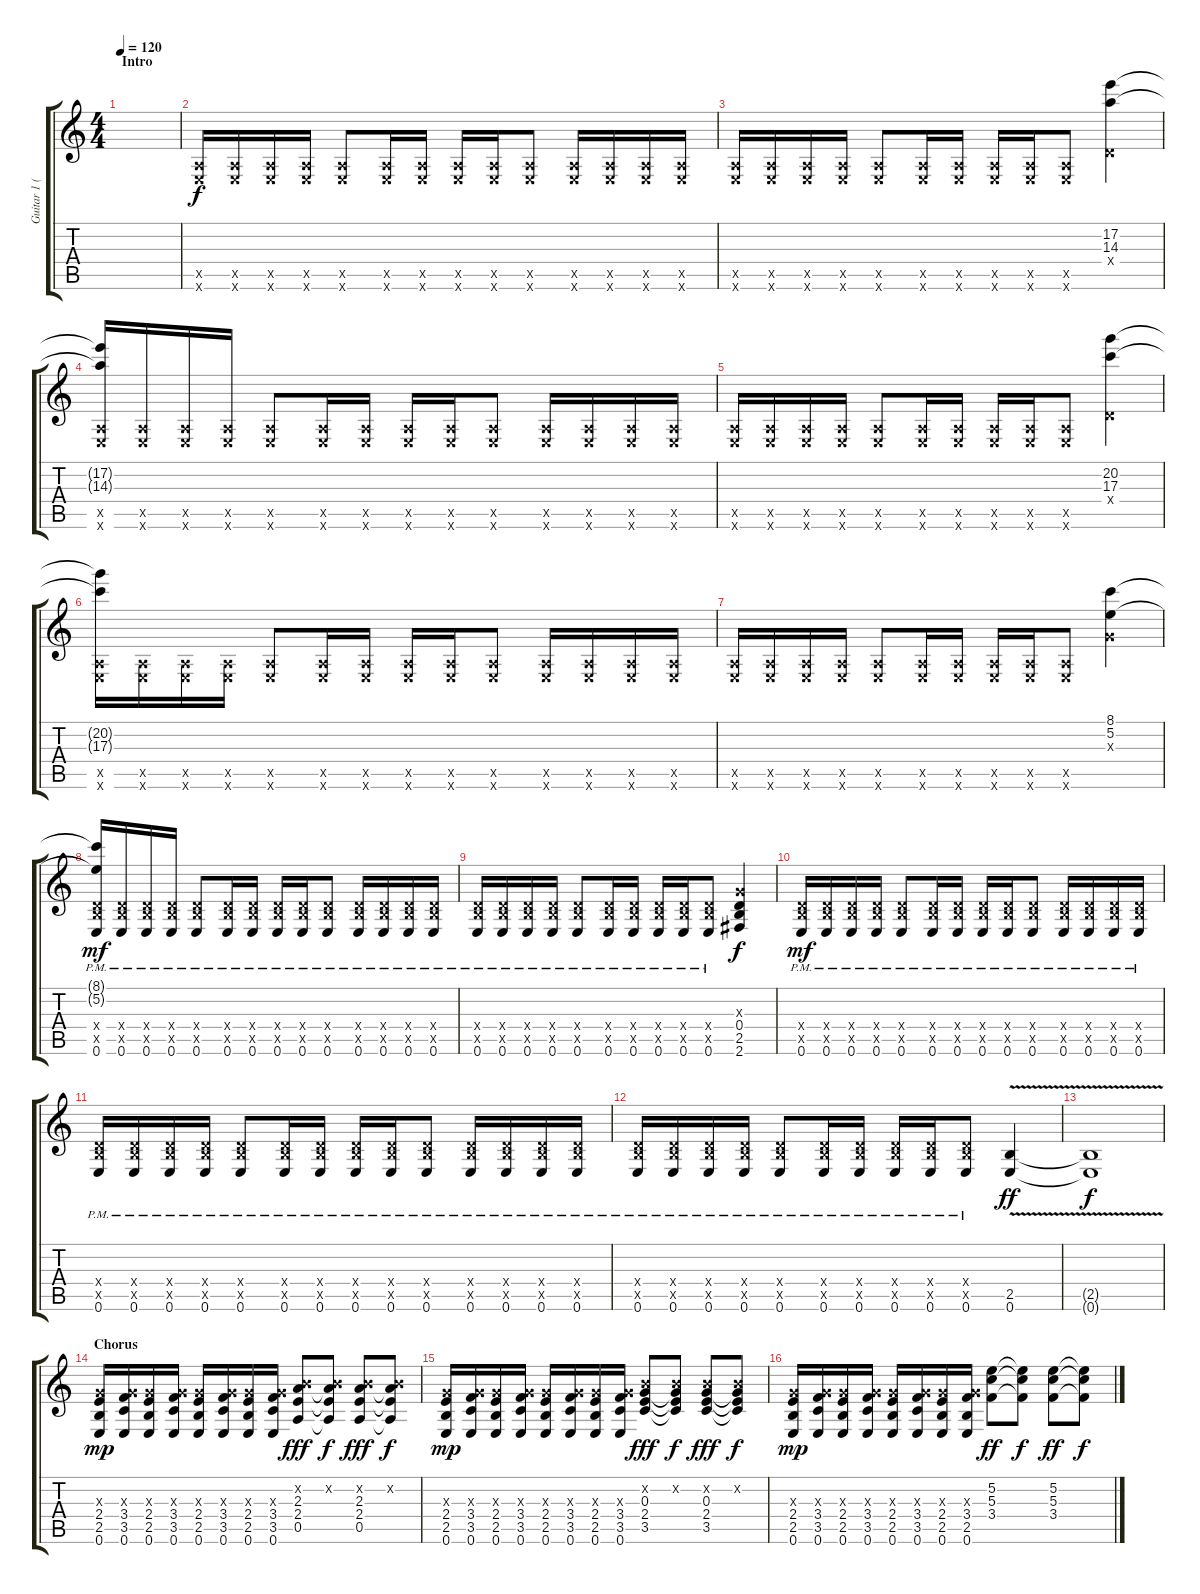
\track ("Guitar 1 (Electric)" "Guitar 1 (") {instrument overdrivenguitar}
\staff {score tabs}
\tuning (E4 B3 G3 D3 A2 E2) {hide}
\ts (4 4)
\section ("" "Intro")
\tempo 120
\clef g2
\ks c
|
(0.5{x} 0.6{x}).16 (0.5{x} 0.6{x}).16 (0.5{x} 0.6{x}).16 (0.5{x} 0.6{x}).16 (0.5{x} 0.6{x}).8 (0.5{x} 0.6{x}).16 (0.5{x} 0.6{x}).16 (0.5{x} 0.6{x}).16 (0.5{x} 0.6{x}).16 (0.5{x} 0.6{x}).8 (0.5{x} 0.6{x}).16 (0.5{x} 0.6{x}).16 (0.5{x} 0.6{x}).16 (0.5{x} 0.6{x}).16 |
(0.5{x} 0.6{x}).16 (0.5{x} 0.6{x}).16 (0.5{x} 0.6{x}).16 (0.5{x} 0.6{x}).16 (0.5{x} 0.6{x}).8 (0.5{x} 0.6{x}).16 (0.5{x} 0.6{x}).16 (0.5{x} 0.6{x}).16 (0.5{x} 0.6{x}).16 (0.5{x} 0.6{x}).8 (17.2 14.3 0.4{x}).4 |
(17.2{t} 14.3{t} 0.5{x} 0.6{x}).16 (0.5{x} 0.6{x}).16 (0.5{x} 0.6{x}).16 (0.5{x} 0.6{x}).16 (0.5{x} 0.6{x}).8 (0.5{x} 0.6{x}).16 (0.5{x} 0.6{x}).16 (0.5{x} 0.6{x}).16 (0.5{x} 0.6{x}).16 (0.5{x} 0.6{x}).8 (0.5{x} 0.6{x}).16 (0.5{x} 0.6{x}).16 (0.5{x} 0.6{x}).16 (0.5{x} 0.6{x}).16 |
(0.5{x} 0.6{x}).16 (0.5{x} 0.6{x}).16 (0.5{x} 0.6{x}).16 (0.5{x} 0.6{x}).16 (0.5{x} 0.6{x}).8 (0.5{x} 0.6{x}).16 (0.5{x} 0.6{x}).16 (0.5{x} 0.6{x}).16 (0.5{x} 0.6{x}).16 (0.5{x} 0.6{x}).8 (20.2 17.3 0.4{x}).4 |
(20.2{t} 17.3{t} 0.5{x} 0.6{x}).16 (0.5{x} 0.6{x}).16 (0.5{x} 0.6{x}).16 (0.5{x} 0.6{x}).16 (0.5{x} 0.6{x}).8 (0.5{x} 0.6{x}).16 (0.5{x} 0.6{x}).16 (0.5{x} 0.6{x}).16 (0.5{x} 0.6{x}).16 (0.5{x} 0.6{x}).8 (0.5{x} 0.6{x}).16 (0.5{x} 0.6{x}).16 (0.5{x} 0.6{x}).16 (0.5{x} 0.6{x}).16 |
(0.5{x} 0.6{x}).16 (0.5{x} 0.6{x}).16 (0.5{x} 0.6{x}).16 (0.5{x} 0.6{x}).16 (0.5{x} 0.6{x}).8 (0.5{x} 0.6{x}).16 (0.5{x} 0.6{x}).16 (0.5{x} 0.6{x}).16 (0.5{x} 0.6{x}).16 (0.5{x} 0.6{x}).8 (8.1 5.2 0.3{x}).4 |
(8.1{t} 5.2{t} 0.4{x} 2.5{x} 0.6{pm}).16{dy mf} (0.4{x} 2.5{x} 0.6{pm}).16 (0.4{x} 2.5{x} 0.6{pm}).16 (0.4{x} 2.5{x} 0.6{pm}).16 (0.4{x} 2.5{x} 0.6{pm}).8 (0.4{x} 2.5{x} 0.6{pm}).16 (0.4{x} 2.5{x} 0.6{pm}).16 (0.4{x} 2.5{x} 0.6{pm}).16 (0.4{x} 2.5{x} 0.6{pm}).16 (0.4{x} 2.5{x} 0.6{pm}).8 (0.4{x} 2.5{x} 0.6{pm}).16 (0.4{x} 2.5{x} 0.6{pm}).16 (0.4{x} 2.5{x} 0.6{pm}).16 (0.4{x} 2.5{x} 0.6{pm}).16 |
(0.4{x} 2.5{x} 0.6{pm}).16 (0.4{x} 2.5{x} 0.6{pm}).16 (0.4{x} 2.5{x} 0.6{pm}).16 (0.4{x} 2.5{x} 0.6{pm}).16 (0.4{x} 2.5{x} 0.6{pm}).8 (0.4{x} 2.5{x} 0.6{pm}).16 (0.4{x} 2.5{x} 0.6{pm}).16 (0.4{x} 2.5{x} 0.6{pm}).16 (0.4{x} 2.5{x} 0.6{pm}).16 (0.4{x} 2.5{x} 0.6{pm}).8 (0.3{x} 0.4 2.5 2.6).4{dy f} |
(0.4{x} 2.5{x} 0.6{pm}).16{dy mf} (0.4{x} 2.5{x} 0.6{pm}).16 (0.4{x} 2.5{x} 0.6{pm}).16 (0.4{x} 2.5{x} 0.6{pm}).16 (0.4{x} 2.5{x} 0.6{pm}).8 (0.4{x} 2.5{x} 0.6{pm}).16 (0.4{x} 2.5{x} 0.6{pm}).16 (0.4{x} 2.5{x} 0.6{pm}).16 (0.4{x} 2.5{x} 0.6{pm}).16 (0.4{x} 2.5{x} 0.6{pm}).8 (0.4{x} 2.5{x} 0.6{pm}).16 (0.4{x} 2.5{x} 0.6{pm}).16 (0.4{x} 2.5{x} 0.6{pm}).16 (0.4{x} 2.5{x} 0.6{pm}).16 |
(0.4{x} 2.5{x} 0.6{pm}).16 (0.4{x} 2.5{x} 0.6{pm}).16 (0.4{x} 2.5{x} 0.6{pm}).16 (0.4{x} 2.5{x} 0.6{pm}).16 (0.4{x} 2.5{x} 0.6{pm}).8 (0.4{x} 2.5{x} 0.6{pm}).16 (0.4{x} 2.5{x} 0.6{pm}).16 (0.4{x} 2.5{x} 0.6{pm}).16 (0.4{x} 2.5{x} 0.6{pm}).16 (0.4{x} 2.5{x} 0.6{pm}).8 (0.4{x} 2.5{x} 0.6{pm}).16 (0.4{x} 2.5{x} 0.6{pm}).16 (0.4{x} 2.5{x} 0.6{pm}).16 (0.4{x} 2.5{x} 0.6{pm}).16 |
(0.4{x} 2.5{x} 0.6{pm}).16 (0.4{x} 2.5{x} 0.6{pm}).16 (0.4{x} 2.5{x} 0.6{pm}).16 (0.4{x} 2.5{x} 0.6{pm}).16 (0.4{x} 2.5{x} 0.6{pm}).8 (0.4{x} 2.5{x} 0.6{pm}).16 (0.4{x} 2.5{x} 0.6{pm}).16 (0.4{x} 2.5{x} 0.6{pm}).16 (0.4{x} 2.5{x} 0.6{pm}).16 (0.4{x} 2.5{x} 0.6{pm}).8 (2.5 0.6{v}).4{dy ff} |
(2.5{t} 0.6{t}).1{dy f} |
\section ("" "Chorus")
(0.3{x} 2.4 2.5 0.6).16{dy mp instrument overdrivenguitar} (0.3{x} 3.4 3.5 0.6).16 (0.3{x} 2.4 2.5 0.6).16 (0.3{x} 3.4 3.5 0.6).16 (0.3{x} 2.4 2.5 0.6).16 (0.3{x} 3.4 3.5 0.6).16 (0.3{x} 2.4 2.5 0.6).16 (0.3{x} 3.4 3.5 0.6).16 (0.2{x} 2.3 2.4 0.5).8{dy fff instrument overdrivenguitar} (0.2{x} 2.3{t} 2.4{t} 0.5{t}).8{dy f} (0.2{x} 2.3 2.4 0.5).8{dy fff} (0.2{x} 2.3{t} 2.4{t} 0.5{t}).8{dy f} |
(0.3{x} 2.4 2.5 0.6).16{dy mp instrument overdrivenguitar} (0.3{x} 3.4 3.5 0.6).16 (0.3{x} 2.4 2.5 0.6).16 (0.3{x} 3.4 3.5 0.6).16 (0.3{x} 2.4 2.5 0.6).16 (0.3{x} 3.4 3.5 0.6).16 (0.3{x} 2.4 2.5 0.6).16 (0.3{x} 3.4 3.5 0.6).16 (0.2{x} 0.3 2.4 3.5).8{dy fff instrument overdrivenguitar} (0.2{x} 0.3{t} 2.4{t} 3.5{t}).8{dy f} (0.2{x} 0.3 2.4 3.5).8{dy fff} (0.2{x} 0.3{t} 2.4{t} 3.5{t}).8{dy f} |
(0.3{x} 2.4 2.5 0.6).16{dy mp instrument overdrivenguitar} (0.3{x} 3.4 3.5 0.6).16 (0.3{x} 2.4 2.5 0.6).16 (0.3{x} 3.4 3.5 0.6).16 (0.3{x} 2.4 2.5 0.6).16 (0.3{x} 3.4 3.5 0.6).16 (0.3{x} 2.4 2.5 0.6).16 (0.3{x} 3.4 2.5 0.6).16 (5.2 5.3 3.4).8{dy ff instrument overdrivenguitar} (5.2{t} 5.3{t} 3.4{t}).8{dy f} (5.2 5.3 3.4).8{dy ff} (5.2{t} 5.3{t} 3.4{t}).8{dy f}
